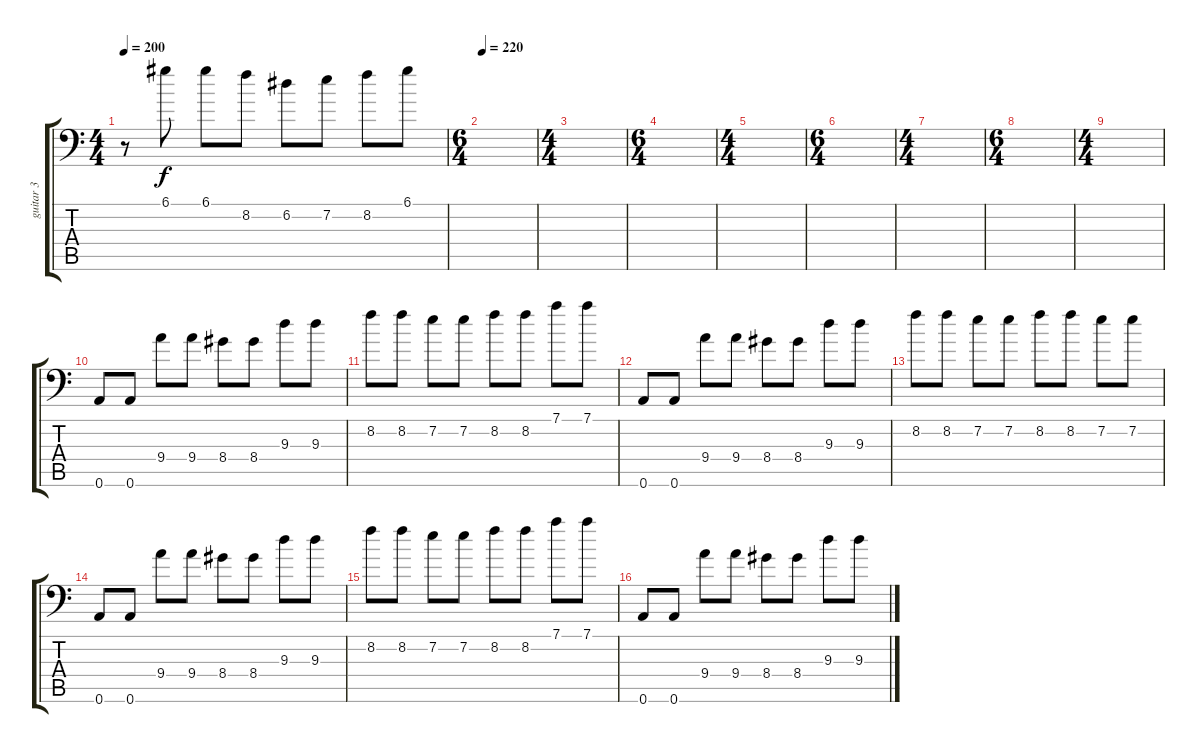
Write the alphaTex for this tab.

\track ("guitar 3" "guitar 3") {instrument distortionguitar}
\staff {score tabs}
\tuning (D4 A3 F3 C3 G2 A1) {hide}
\ts (4 4)
\tempo 200
\clef f4
\ks c
r.8{dy f} 6.1.8 6.1.8 8.2.8 6.2.8 7.2.8 8.2.8 6.1.8 |
\ts (6 4)
\tempo 220
|
\ts (4 4)
|
\ts (6 4)
|
\ts (4 4)
|
\ts (6 4)
|
\ts (4 4)
|
\ts (6 4)
|
\ts (4 4)
|
0.6.8 0.6.8 9.4.8 9.4.8 8.4.8 8.4.8 9.3.8 9.3.8 |
8.2.8 8.2.8 7.2.8 7.2.8 8.2.8 8.2.8 7.1.8 7.1.8 |
0.6.8 0.6.8 9.4.8 9.4.8 8.4.8 8.4.8 9.3.8 9.3.8 |
8.2.8 8.2.8 7.2.8 7.2.8 8.2.8 8.2.8 7.2.8 7.2.8 |
0.6.8 0.6.8 9.4.8 9.4.8 8.4.8 8.4.8 9.3.8 9.3.8 |
8.2.8 8.2.8 7.2.8 7.2.8 8.2.8 8.2.8 7.1.8 7.1.8 |
0.6.8 0.6.8 9.4.8 9.4.8 8.4.8 8.4.8 9.3.8 9.3.8
